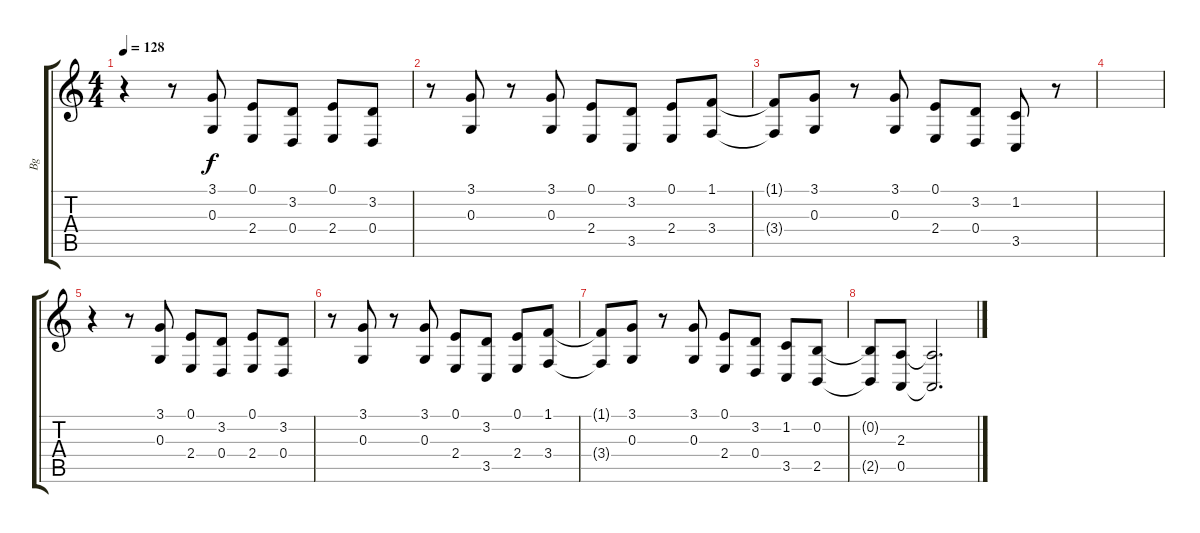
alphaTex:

\track ("Bg" "Bg") {instrument altosax}
\staff {score tabs}
\tuning (E4 B3 G3 D3 A2 E2) {hide}
\ts (4 4)
\tempo 128
\clef g2
\ks c
r.4{dy f} r.8 (3.1 0.3).8 (0.1 2.4).8 (3.2 0.4).8 (0.1 2.4).8 (3.2 0.4).8 |
r.8 (3.1 0.3).8 r.8 (3.1 0.3).8 (0.1 2.4).8 (3.2 3.5).8 (0.1 2.4).8 (1.1 3.4).8 |
(1.1{t} 3.4{t}).8 (3.1 0.3).8 r.8 (3.1 0.3).8 (0.1 2.4).8 (3.2 0.4).8 (1.2 3.5).8 r.8 |
|
r.4 r.8 (3.1 0.3).8 (0.1 2.4).8 (3.2 0.4).8 (0.1 2.4).8 (3.2 0.4).8 |
r.8 (3.1 0.3).8 r.8 (3.1 0.3).8 (0.1 2.4).8 (3.2 3.5).8 (0.1 2.4).8 (1.1 3.4).8 |
(1.1{t} 3.4{t}).8 (3.1 0.3).8 r.8 (3.1 0.3).8 (0.1 2.4).8 (3.2 0.4).8 (1.2 3.5).8 (0.2 2.5).8 |
(0.2{t} 2.5{t}).8 (2.3 0.5).8 (2.3{t} 0.5{t}).2{d}
